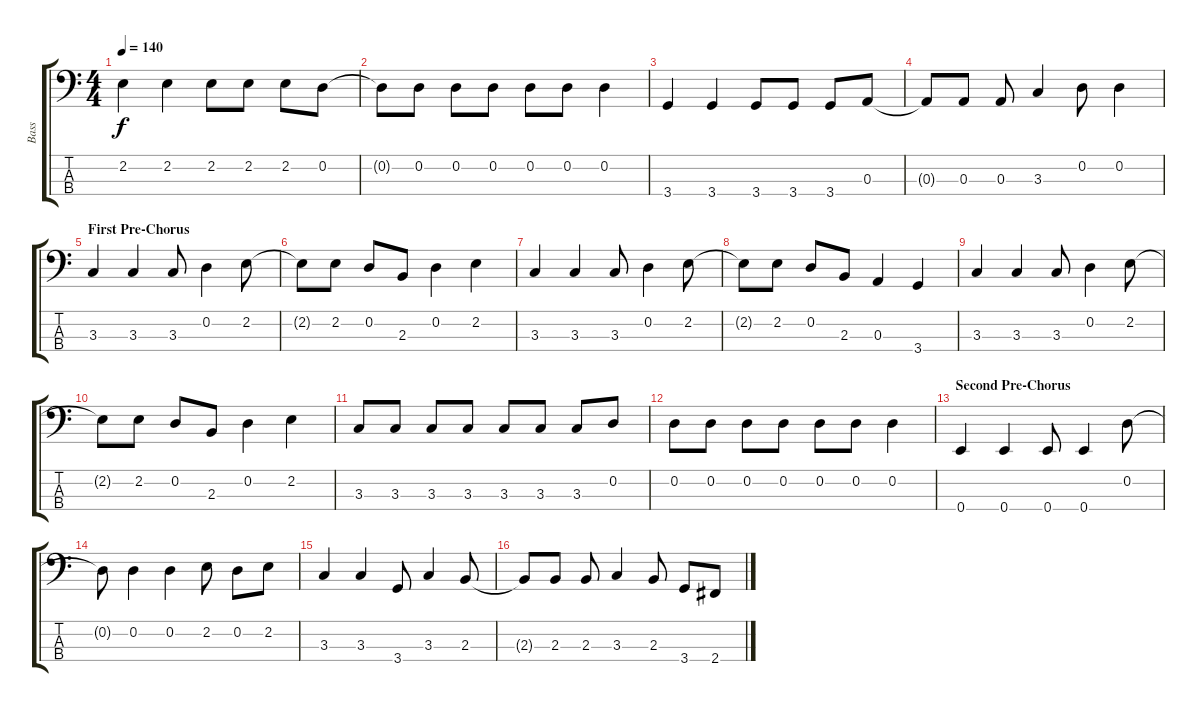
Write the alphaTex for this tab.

\track ("Bass" "Bass") {instrument electricbasspick}
\staff {score tabs}
\tuning (G2 D2 A1 E1) {hide}
\ts (4 4)
\tempo 140
\clef f4
\ks c
2.2.4{dy f} 2.2.4 2.2.8 2.2.8 2.2.8 0.2.8 |
0.2{t}.8 0.2.8 0.2.8 0.2.8 0.2.8 0.2.8 0.2.4 |
3.4.4 3.4.4 3.4.8 3.4.8 3.4.8 0.3.8 |
0.3{t}.8 0.3.8 0.3.8 3.3.4 0.2.8 0.2.4 |
\section ("" "First Pre-Chorus")
3.3.4 3.3.4 3.3.8 0.2.4 2.2.8 |
2.2{t}.8 2.2.8 0.2.8 2.3.8 0.2.4 2.2.4 |
3.3.4 3.3.4 3.3.8 0.2.4 2.2.8 |
2.2{t}.8 2.2.8 0.2.8 2.3.8 0.3.4 3.4.4 |
3.3.4 3.3.4 3.3.8 0.2.4 2.2.8 |
2.2{t}.8 2.2.8 0.2.8 2.3.8 0.2.4 2.2.4 |
3.3.8 3.3.8 3.3.8 3.3.8 3.3.8 3.3.8 3.3.8 0.2.8 |
0.2.8 0.2.8 0.2.8 0.2.8 0.2.8 0.2.8 0.2.4 |
\section ("" "Second Pre-Chorus")
0.4.4 0.4.4 0.4.8 0.4.4 0.2.8 |
0.2{t}.8 0.2.4 0.2.4 2.2.8 0.2.8 2.2.8 |
3.3.4 3.3.4 3.4.8 3.3.4 2.3.8 |
2.3{t}.8 2.3.8 2.3.8 3.3.4 2.3.8 3.4.8 2.4.8
